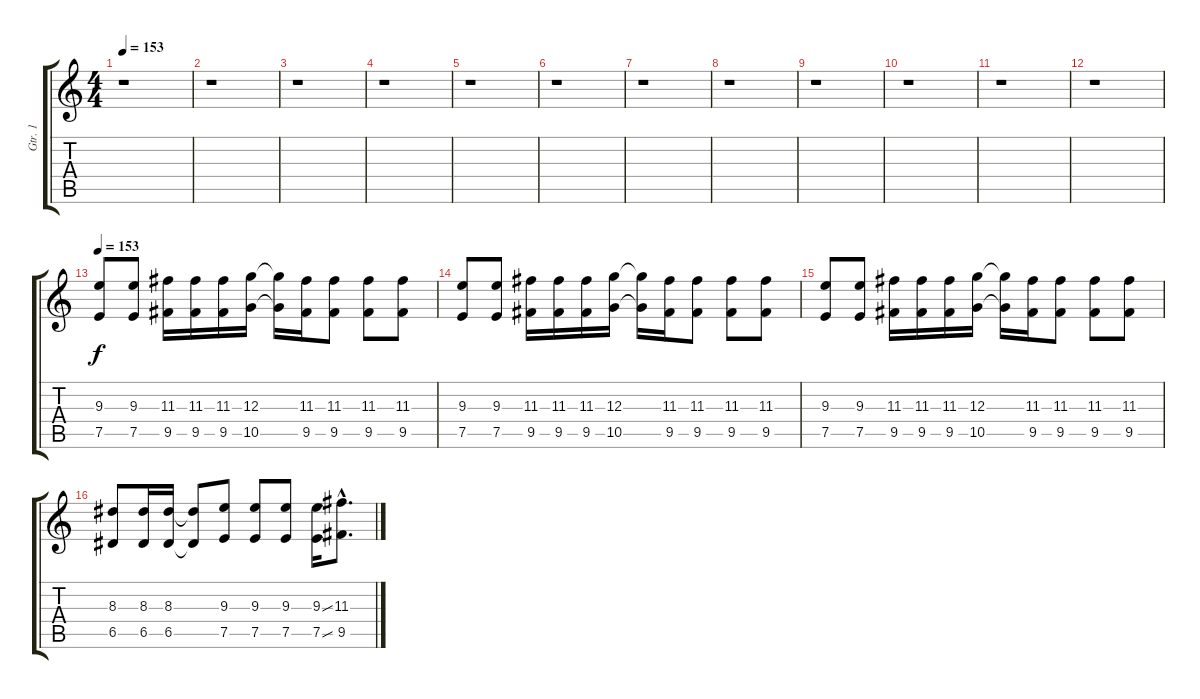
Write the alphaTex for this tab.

\track ("Gtr. 1" "Gtr. 1") {instrument distortionguitar}
\staff {score tabs}
\tuning (E4 B3 G3 D3 A2 E2) {hide}
\ts (4 4)
\tempo 153
\clef g2
\ks c
r.1{dy f instrument distortionguitar} |
r.1 |
r.1 |
r.1 |
r.1 |
r.1 |
r.1 |
r.1 |
r.1 |
r.1 |
r.1 |
r.1 |
\tempo 153
(9.3 7.5).8 (9.3 7.5).8 (11.3 9.5).16 (11.3 9.5).16 (11.3 9.5).16 (12.3 10.5).16 (12.3{t} 10.5{t}).16 (11.3 9.5).16 (11.3 9.5).8 (11.3 9.5).8 (11.3 9.5).8 |
(9.3 7.5).8 (9.3 7.5).8 (11.3 9.5).16 (11.3 9.5).16 (11.3 9.5).16 (12.3 10.5).16 (12.3{t} 10.5{t}).16 (11.3 9.5).16 (11.3 9.5).8 (11.3 9.5).8 (11.3 9.5).8 |
(9.3 7.5).8 (9.3 7.5).8 (11.3 9.5).16 (11.3 9.5).16 (11.3 9.5).16 (12.3 10.5).16 (12.3{t} 10.5{t}).16 (11.3 9.5).16 (11.3 9.5).8 (11.3 9.5).8 (11.3 9.5).8 |
(8.3 6.5).8 (8.3 6.5).16 (8.3 6.5).16 (8.3{t} 6.5{t}).8 (9.3 7.5).8 (9.3 7.5).8 (9.3 7.5).8 (9.3{ss} 7.5{ss}).16 (11.3{hac} 9.5{hac}).8{d}
